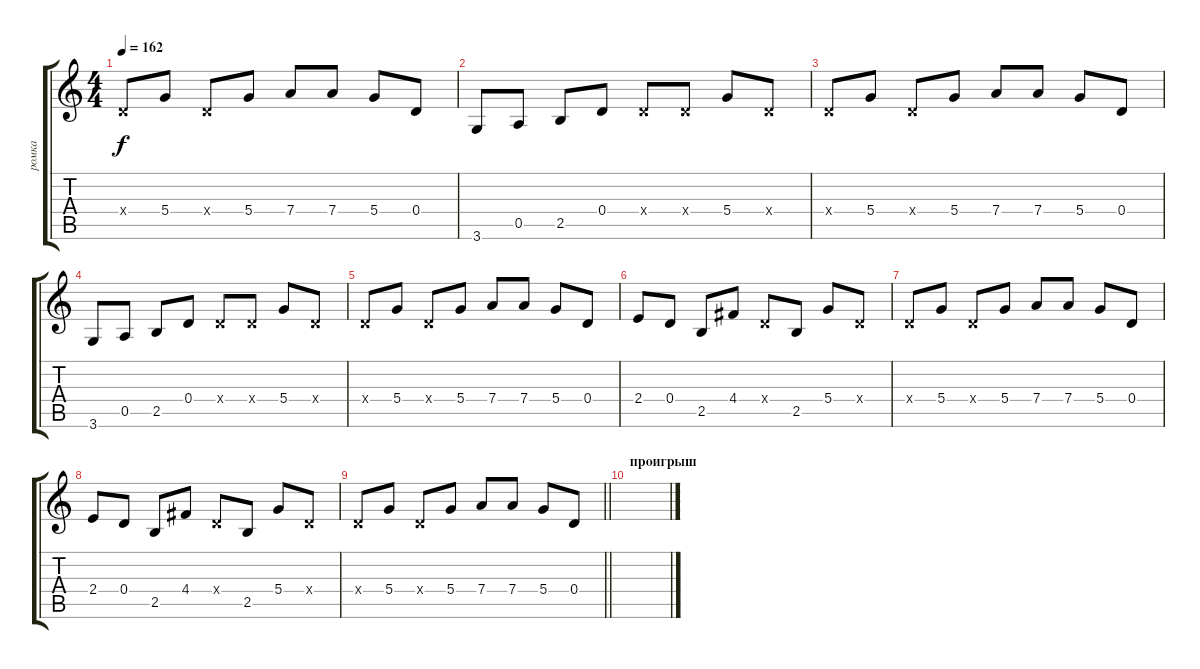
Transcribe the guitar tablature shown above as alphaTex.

\track ("ромка" "ромка") {instrument acousticguitarsteel}
\staff {score tabs}
\tuning (E4 B3 G3 D3 A2 E2) {hide}
\ts (4 4)
\tempo 162
\clef g2
\ks c
0.4{x}.8{dy f} 5.4.8 0.4{x}.8 5.4.8 7.4.8 7.4.8 5.4.8 0.4.8 |
3.6.8 0.5.8 2.5.8 0.4.8 0.4{x}.8 0.4{x}.8 5.4.8 0.4{x}.8 |
0.4{x}.8 5.4.8 0.4{x}.8 5.4.8 7.4.8 7.4.8 5.4.8 0.4.8 |
3.6.8 0.5.8 2.5.8 0.4.8 0.4{x}.8 0.4{x}.8 5.4.8 0.4{x}.8 |
0.4{x}.8 5.4.8 0.4{x}.8 5.4.8 7.4.8 7.4.8 5.4.8 0.4.8 |
2.4.8 0.4.8 2.5.8 4.4.8 0.4{x}.8 2.5.8 5.4.8 0.4{x}.8 |
0.4{x}.8 5.4.8 0.4{x}.8 5.4.8 7.4.8 7.4.8 5.4.8 0.4.8 |
2.4.8 0.4.8 2.5.8 4.4.8 0.4{x}.8 2.5.8 5.4.8 0.4{x}.8 |
\barLineRight lightlight
0.4{x}.8 5.4.8 0.4{x}.8 5.4.8 7.4.8 7.4.8 5.4.8 0.4.8 |
\section ("" "проигрыш")
